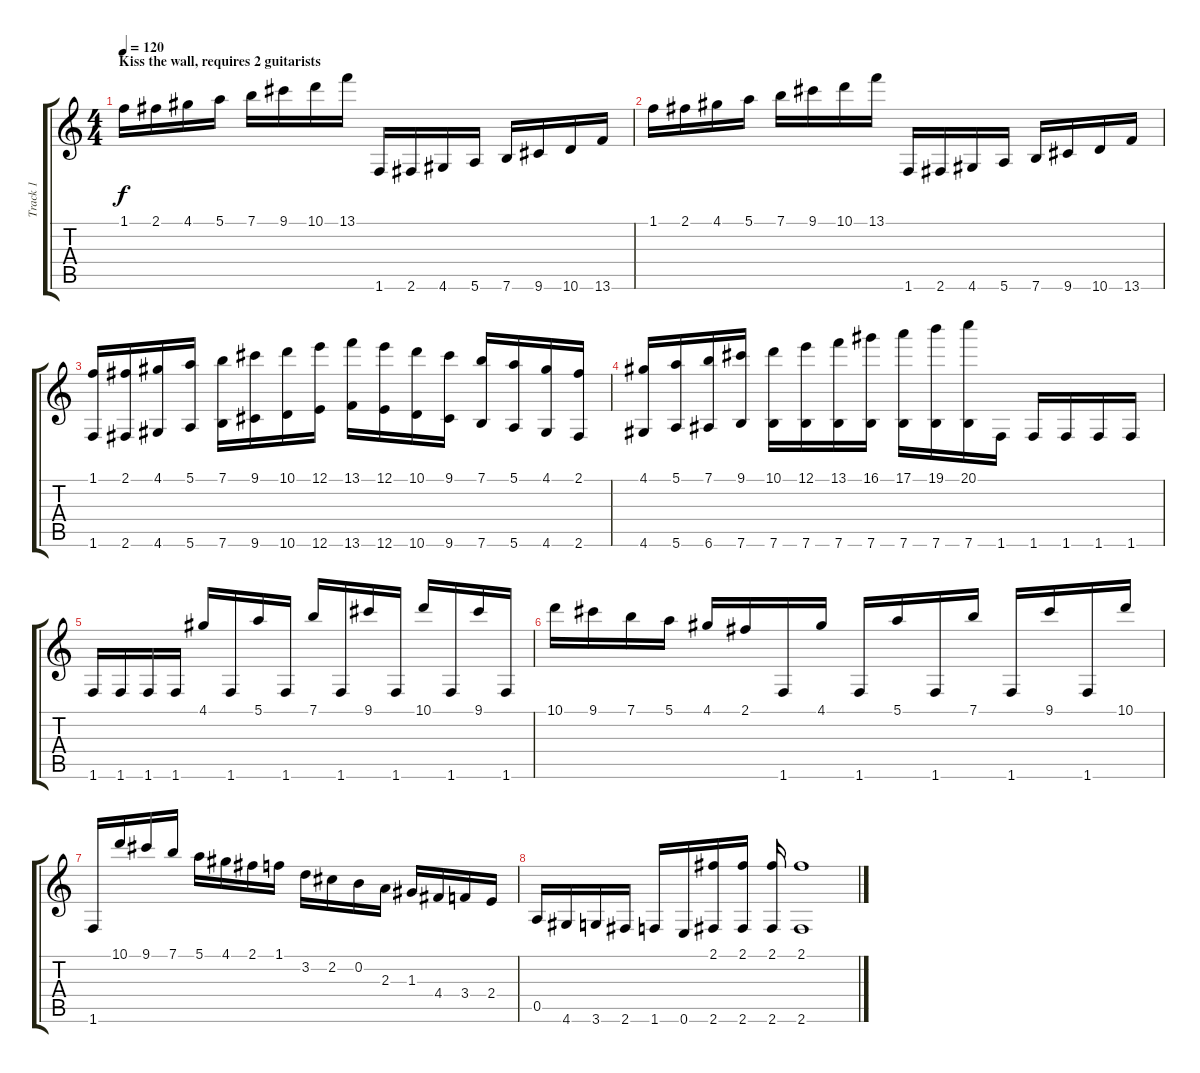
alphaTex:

\track ("Track 1" "Track 1") {instrument distortionguitar}
\staff {score tabs}
\tuning (E4 B3 G3 D3 A2 E2) {hide}
\ts (4 4)
\section ("" "Kiss the wall, requires 2 guitarists ")
\tempo 120
\clef g2
\ks c
1.1.16{dy f} 2.1.16 4.1.16 5.1.16 7.1.16 9.1.16 10.1.16 13.1.16 1.6.16 2.6.16 4.6.16 5.6.16 7.6.16 9.6.16 10.6.16 13.6.16 |
1.1.16 2.1.16 4.1.16 5.1.16 7.1.16 9.1.16 10.1.16 13.1.16 1.6.16 2.6.16 4.6.16 5.6.16 7.6.16 9.6.16 10.6.16 13.6.16 |
(1.1 1.6).16 (2.1 2.6).16 (4.1 4.6).16 (5.1 5.6).16 (7.1 7.6).16 (9.1 9.6).16 (10.1 10.6).16 (12.1 12.6).16 (13.1 13.6).16 (12.1 12.6).16 (10.1 10.6).16 (9.1 9.6).16 (7.1 7.6).16 (5.1 5.6).16 (4.1 4.6).16 (2.1 2.6).16 |
(4.1 4.6).16 (5.1 5.6).16 (7.1 6.6).16 (9.1 7.6).16 (10.1 7.6).16 (12.1 7.6).16 (13.1 7.6).16 (16.1 7.6).16 (17.1 7.6).16 (19.1 7.6).16 (20.1 7.6).16 1.6.16 1.6.16 1.6.16 1.6.16 1.6.16 |
1.6.16 1.6.16 1.6.16 1.6.16 4.1.16 1.6.16 5.1.16 1.6.16 7.1.16 1.6.16 9.1.16 1.6.16 10.1.16 1.6.16 9.1.16 1.6.16 |
10.1.16 9.1.16 7.1.16 5.1.16 4.1.16 2.1.16 1.6.16 4.1.16 1.6.16 5.1.16 1.6.16 7.1.16 1.6.16 9.1.16 1.6.16 10.1.16 |
1.6.16 10.1.16 9.1.16 7.1.16 5.1.16 4.1.16 2.1.16 1.1.16 3.2.16 2.2.16 0.2.16 2.3.16 1.3.16 4.4.16 3.4.16 2.4.16 |
0.5.16 4.6.16 3.6.16 2.6.16 1.6.16 0.6.16 (2.1 2.6).16 (2.1 2.6).16 (2.1 2.6).16 (2.1 2.6).1
